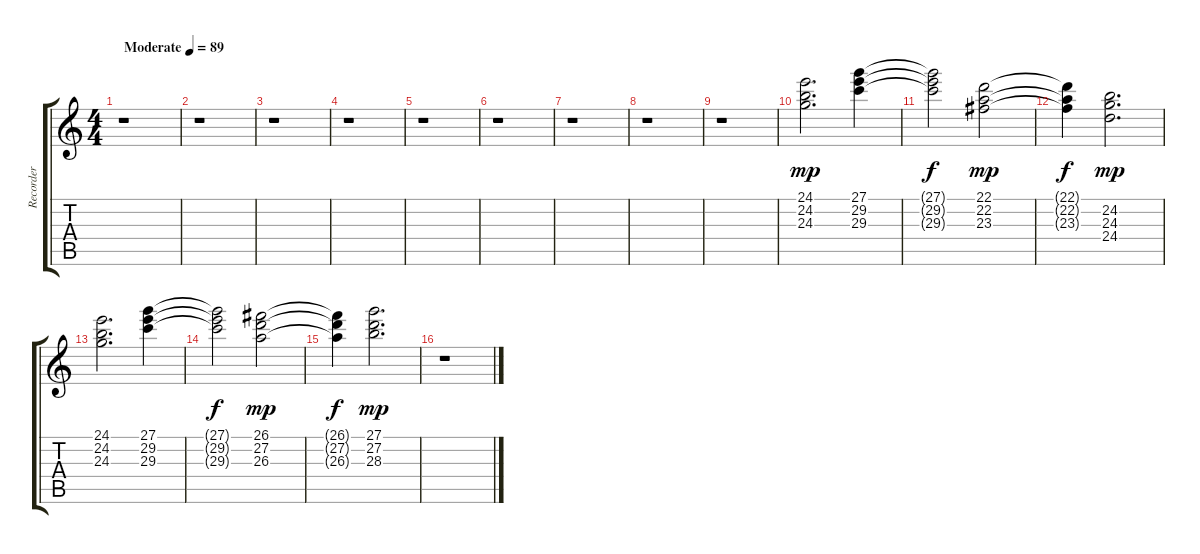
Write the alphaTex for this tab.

\track ("Recorder" "Recorder") {instrument recorder}
\staff {score tabs}
\tuning (E4 B3 G3 D3 A2 E2) {hide}
\ts (4 4)
\tempo (89 "Moderate")
\clef g2
\ks c
r.1{dy mp instrument recorder} |
r.1 |
r.1 |
r.1 |
r.1 |
r.1 |
r.1 |
r.1 |
r.1 |
(24.1 24.2 24.3).2{d} (27.1 29.2 29.3).4 |
(27.1{t} 29.2{t} 29.3{t}).2{dy f} (22.1 22.2 23.3).2{dy mp} |
(22.1{t} 22.2{t} 23.3{t}).4{dy f} (24.2 24.3 24.4).2{d dy mp} |
(24.1 24.2 24.3).2{d} (27.1 29.2 29.3).4 |
(27.1{t} 29.2{t} 29.3{t}).2{dy f} (26.1 27.2 26.3).2{dy mp} |
(26.1{t} 27.2{t} 26.3{t}).4{dy f} (27.1 27.2 28.3).2{d dy mp} |
r.1
